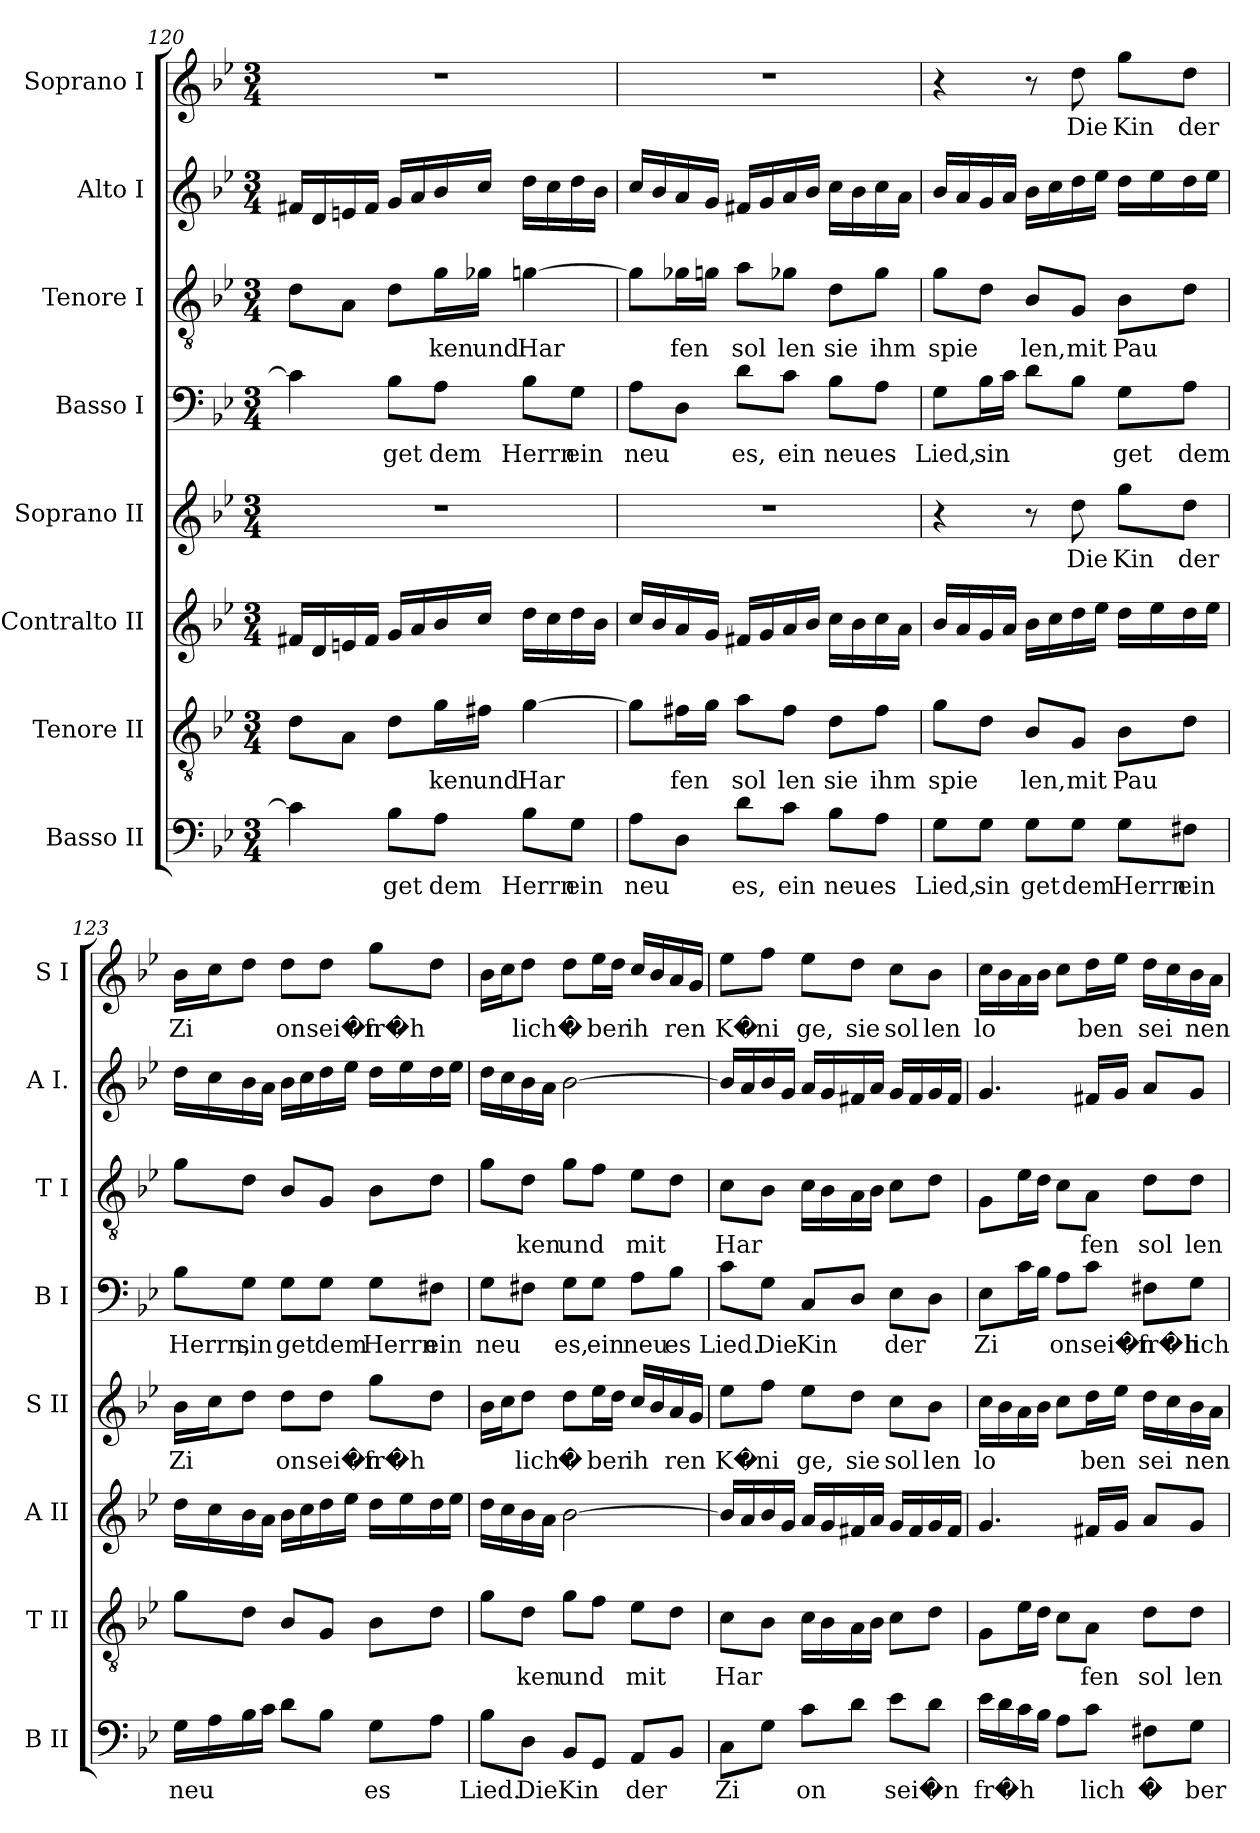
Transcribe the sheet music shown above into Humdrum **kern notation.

**kern	**text	**kern	**text	**kern	**kern	**text	**kern	**text	**kern	**text	**kern	**kern	**text
*part8	*part8	*part7	*part7	*part6	*part5	*part5	*part4	*part4	*part3	*part3	*part2	*part1	*part1
*staff8	*staff8	*staff7	*staff7	*staff6	*staff5	*staff5	*staff4	*staff4	*staff3	*staff3	*staff2	*staff1	*staff1
*I"Basso II	*	*I"Tenore II	*	*I"Contralto II	*I"Soprano II	*	*I"Basso I	*	*I"Tenore I	*	*I"Alto I	*I"Soprano I	*
*I'B II	*	*I'T II	*	*I'A II	*I'S II	*	*I'B I	*	*I'T I	*	*I'A I.	*I'S I	*
*clefF4	*	*clefGv2	*	*clefG2	*clefG2	*	*clefF4	*	*clefGv2	*	*clefG2	*clefG2	*
*k[b-e-]	*	*k[b-e-]	*	*k[b-e-]	*k[b-e-]	*	*k[b-e-]	*	*k[b-e-]	*	*k[b-e-]	*k[b-e-]	*
*M3/4	*	*M3/4	*	*M3/4	*M3/4	*	*M3/4	*	*M3/4	*	*M3/4	*M3/4	*
=120	=120	=120	=120	=120	=120	=120	=120	=120	=120	=120	=120	=120	=120
4c\]	.	8d\L	.	16f#X/LL	2.r	.	4c\]	.	8d\L	.	16f#X/LL	2.r	.
.	.	.	.	16d/	.	.	.	.	.	.	16d/	.	.
.	.	8A\J	.	16en/	.	.	.	.	8A\J	.	16en/	.	.
.	.	.	.	16f#/JJ	.	.	.	.	.	.	16f#/JJ	.	.
!	!LO:LY:b	!	!	!	!	!	!	!LO:LY:b	!	!	!	!	!
8B-\L	get	8d\L	.	16g/LL	.	.	8B-\L	get	8d\L	.	16g/LL	.	.
.	.	.	.	16a/	.	.	.	.	.	.	16a/	.	.
!	!LO:LY:b	!	!LO:LY:b	!	!	!	!	!LO:LY:b	!	!LO:LY:b	!	!	!
8A\J	dem	16g\L	ken	16b-/	.	.	8A\J	dem	16g\L	ken	16b-/	.	.
!	!	!	!LO:LY:b	!	!	!	!	!	!	!LO:LY:b	!	!	!
.	.	16f#X\JJ	und	16cc/JJ	.	.	.	.	16g-X\JJ	und	16cc/JJ	.	.
!	!LO:LY:b	!	!LO:LY:b	!	!	!	!	!LO:LY:b	!	!LO:LY:b	!	!	!
8B-\L	Herrn	[4g\	Har	16dd\LL	.	.	8B-\L	Herrn	[4gn\	Har	16dd\LL	.	.
.	.	.	.	16cc\	.	.	.	.	.	.	16cc\	.	.
!	!LO:LY:b	!	!	!	!	!	!	!LO:LY:b	!	!	!	!	!
8G\J	ein	.	.	16dd\	.	.	8G\J	ein	.	.	16dd\	.	.
.	.	.	.	16b-\JJ	.	.	.	.	.	.	16b-\JJ	.	.
=121	=121	=121	=121	=121	=121	=121	=121	=121	=121	=121	=121	=121	=121
!	!LO:LY:b	!	!	!	!	!	!	!LO:LY:b	!	!	!	!	!
8A\L	neu	8g\L]	.	16cc/LL	2.r	.	8A\L	neu	8g\L]	.	16cc/LL	2.r	.
.	.	.	.	16b-/	.	.	.	.	.	.	16b-/	.	.
!	!	!	!LO:LY:b	!	!	!	!	!	!	!LO:LY:b	!	!	!
8D\J	.	16f#X\L	fen	16a/	.	.	8D\J	.	16g-X\L	fen	16a/	.	.
.	.	16g\JJ	.	16g/JJ	.	.	.	.	16gn\JJ	.	16g/JJ	.	.
!	!LO:LY:b	!	!LO:LY:b	!	!	!	!	!LO:LY:b	!	!LO:LY:b	!	!	!
8d\L	es,	8a\L	sol	16f#X/LL	.	.	8d\L	es,	8a\L	sol	16f#X/LL	.	.
.	.	.	.	16g/	.	.	.	.	.	.	16g/	.	.
!	!LO:LY:b	!	!LO:LY:b	!	!	!	!	!LO:LY:b	!	!LO:LY:b	!	!	!
8c\J	ein	8f#\J	len	16a/	.	.	8c\J	ein	8g-X\J	len	16a/	.	.
.	.	.	.	16b-/JJ	.	.	.	.	.	.	16b-/JJ	.	.
!	!LO:LY:b	!	!LO:LY:b	!	!	!	!	!LO:LY:b	!	!LO:LY:b	!	!	!
8B-\L	neu	8d\L	sie	16cc\LL	.	.	8B-\L	neu	8d\L	sie	16cc\LL	.	.
.	.	.	.	16b-\	.	.	.	.	.	.	16b-\	.	.
!	!LO:LY:b	!	!LO:LY:b	!	!	!	!	!LO:LY:b	!	!LO:LY:b	!	!	!
8A\J	es	8f#\J	ihm	16cc\	.	.	8A\J	es	8g-\J	ihm	16cc\	.	.
.	.	.	.	16a\JJ	.	.	.	.	.	.	16a\JJ	.	.
!!LO:PB:g=z
=122	=122	=122	=122	=122	=122	=122	=122	=122	=122	=122	=122	=122	=122
!	!LO:LY:b	!	!LO:LY:b	!	!	!	!	!LO:LY:b	!	!LO:LY:b	!	!	!
8G\L	Lied,	8g\L	spie	16b-/LL	4r	.	8G\L	Lied,	8g\L	spie	16b-/LL	4r	.
.	.	.	.	16a/	.	.	.	.	.	.	16a/	.	.
!	!LO:LY:b	!	!	!	!	!	!	!LO:LY:b	!	!	!	!	!
8G\J	sin	8d\J	.	16g/	.	.	16B-\L	sin	8d\J	.	16g/	.	.
.	.	.	.	16a/JJ	.	.	16c\JJ	.	.	.	16a/JJ	.	.
!	!LO:LY:b	!	!LO:LY:b	!	!	!	!	!	!	!LO:LY:b	!	!	!
8G\L	get	8B-/L	len,	16b-\LL	8r	.	8d\L	.	8B-/L	len,	16b-\LL	8r	.
.	.	.	.	16cc\	.	.	.	.	.	.	16cc\	.	.
!	!LO:LY:b	!	!LO:LY:b	!	!	!LO:LY:b	!	!	!	!LO:LY:b	!	!	!LO:LY:b
8G\J	dem	8G/J	mit	16dd\	8dd\	Die	8B-\J	.	8G/J	mit	16dd\	8dd\	Die
.	.	.	.	16ee-\JJ	.	.	.	.	.	.	16ee-\JJ	.	.
!	!LO:LY:b	!	!LO:LY:b	!	!	!LO:LY:b	!	!LO:LY:b	!	!LO:LY:b	!	!	!LO:LY:b
8G\L	Herrn	8B-\L	Pau	16dd\LL	8gg\L	Kin	8G\L	get	8B-\L	Pau	16dd\LL	8gg\L	Kin
.	.	.	.	16ee-\	.	.	.	.	.	.	16ee-\	.	.
!	!LO:LY:b	!	!	!	!	!LO:LY:b	!	!LO:LY:b	!	!	!	!	!LO:LY:b
8F#X\J	ein	8d\J	.	16dd\	8dd\J	der	8A\J	dem	8d\J	.	16dd\	8dd\J	der
.	.	.	.	16ee-\JJ	.	.	.	.	.	.	16ee-\JJ	.	.
=123	=123	=123	=123	=123	=123	=123	=123	=123	=123	=123	=123	=123	=123
!	!LO:LY:b	!	!	!	!	!LO:LY:b	!	!LO:LY:b	!	!	!	!	!LO:LY:b
16G\LL	neu	8g\L	.	16dd\LL	16b-\LL	Zi	8B-\L	Herrn,	8g\L	.	16dd\LL	16b-\LL	Zi
16A\	.	.	.	16cc\	16cc\J	.	.	.	.	.	16cc\	16cc\J	.
!	!	!	!	!	!	!	!	!LO:LY:b	!	!	!	!	!
16B-\	.	8d\J	.	16b-\	8dd\J	.	8G\J	sin	8d\J	.	16b-\	8dd\J	.
16c\JJ	.	.	.	16a\JJ	.	.	.	.	.	.	16a\JJ	.	.
!	!	!	!	!	!	!LO:LY:b	!	!LO:LY:b	!	!	!	!	!LO:LY:b
8d\L	.	8B-/L	.	16b-\LL	8dd\L	on	8G\L	get	8B-/L	.	16b-\LL	8dd\L	on
.	.	.	.	16cc\	.	.	.	.	.	.	16cc\	.	.
!	!	!	!	!	!	!LO:LY:b	!	!LO:LY:b	!	!	!	!	!LO:LY:b
8B-\J	.	8G/J	.	16dd\	8dd\J	sei�n	8G\J	dem	8G/J	.	16dd\	8dd\J	sei�n
.	.	.	.	16ee-\JJ	.	.	.	.	.	.	16ee-\JJ	.	.
!	!LO:LY:b	!	!	!	!	!LO:LY:b	!	!LO:LY:b	!	!	!	!	!LO:LY:b
8G\L	es	8B-\L	.	16dd\LL	8gg\L	fr�h	8G\L	Herrn	8B-\L	.	16dd\LL	8gg\L	fr�h
.	.	.	.	16ee-\	.	.	.	.	.	.	16ee-\	.	.
!	!	!	!	!	!	!	!	!LO:LY:b	!	!	!	!	!
8A\J	.	8d\J	.	16dd\	8dd\J	.	8F#X\J	ein	8d\J	.	16dd\	8dd\J	.
.	.	.	.	16ee-\JJ	.	.	.	.	.	.	16ee-\JJ	.	.
=124	=124	=124	=124	=124	=124	=124	=124	=124	=124	=124	=124	=124	=124
!	!LO:LY:b	!	!	!	!	!	!	!LO:LY:b	!	!	!	!	!
8B-\L	Lied.	8g\L	.	16dd\LL	16b-\LL	.	8G\L	neu	8g\L	.	16dd\LL	16b-\LL	.
.	.	.	.	16cc\	16cc\J	.	.	.	.	.	16cc\	16cc\J	.
!	!LO:LY:b	!	!LO:LY:b	!	!	!LO:LY:b	!	!	!	!LO:LY:b	!	!	!LO:LY:b
8D\J	Die	8d\J	ken	16b-\	8dd\J	lich	8F#X\J	.	8d\J	ken	16b-\	8dd\J	lich
.	.	.	.	16a\JJ	.	.	.	.	.	.	16a\JJ	.	.
!	!LO:LY:b	!	!LO:LY:b	!	!	!LO:LY:b	!	!LO:LY:b	!	!LO:LY:b	!	!	!LO:LY:b
8BB-/L	Kin	8g\L	und	[2b-\	8dd\L	�	8G\L	es,	8g\L	und	[2b-\	8dd\L	�
!	!	!	!	!	!	!LO:LY:b	!	!LO:LY:b	!	!	!	!	!LO:LY:b
8GG/J	.	8f\J	.	.	16ee-\L	ber	8G\J	ein	8f\J	.	.	16ee-\L	ber
.	.	.	.	.	16dd\JJ	.	.	.	.	.	.	16dd\JJ	.
!	!LO:LY:b	!	!LO:LY:b	!	!	!LO:LY:b	!	!LO:LY:b	!	!LO:LY:b	!	!	!LO:LY:b
8AA/L	der	8e-\L	mit	.	16cc/LL	ih	8A\L	neu	8e-\L	mit	.	16cc/LL	ih
.	.	.	.	.	16b-/	.	.	.	.	.	.	16b-/	.
!	!	!	!	!	!	!LO:LY:b	!	!LO:LY:b	!	!	!	!	!LO:LY:b
8BB-/J	.	8d\J	.	.	16a/	ren	8B-\J	es	8d\J	.	.	16a/	ren
.	.	.	.	.	16g/JJ	.	.	.	.	.	.	16g/JJ	.
!!LO:PB:g=z
=125	=125	=125	=125	=125	=125	=125	=125	=125	=125	=125	=125	=125	=125
!	!LO:LY:b	!	!LO:LY:b	!	!	!LO:LY:b	!	!LO:LY:b	!	!LO:LY:b	!	!	!LO:LY:b
8C\L	Zi	8c\L	Har	16b-/LL]	8ee-\L	K�	8c\L	Lied.	8c\L	Har	16b-/LL]	8ee-\L	K�
.	.	.	.	16a/	.	.	.	.	.	.	16a/	.	.
!	!	!	!	!	!	!LO:LY:b	!	!LO:LY:b	!	!	!	!	!LO:LY:b
8G\J	.	8B-\J	.	16b-/	8ff\J	ni	8G\J	Die	8B-\J	.	16b-/	8ff\J	ni
.	.	.	.	16g/JJ	.	.	.	.	.	.	16g/JJ	.	.
!	!LO:LY:b	!	!	!	!	!LO:LY:b	!	!LO:LY:b	!	!	!	!	!LO:LY:b
8c\L	on	16c\LL	.	16a/LL	8ee-\L	ge,	8C/L	Kin	16c\LL	.	16a/LL	8ee-\L	ge,
.	.	16B-\	.	16g/	.	.	.	.	16B-\	.	16g/	.	.
!	!	!	!	!	!	!LO:LY:b	!	!	!	!	!	!	!LO:LY:b
8d\J	.	16A\	.	16f#X/	8dd\J	sie	8D/J	.	16A\	.	16f#X/	8dd\J	sie
.	.	16B-\JJ	.	16a/JJ	.	.	.	.	16B-\JJ	.	16a/JJ	.	.
!	!LO:LY:b	!	!	!	!	!LO:LY:b	!	!LO:LY:b	!	!	!	!	!LO:LY:b
8e-\L	sei�n	8c\L	.	16g/LL	8cc\L	sol	8E-\L	der	8c\L	.	16g/LL	8cc\L	sol
.	.	.	.	16f#/	.	.	.	.	.	.	16f#/	.	.
!	!	!	!	!	!	!LO:LY:b	!	!	!	!	!	!	!LO:LY:b
8d\J	.	8d\J	.	16g/	8b-\J	len	8D\J	.	8d\J	.	16g/	8b-\J	len
.	.	.	.	16f#/JJ	.	.	.	.	.	.	16f#/JJ	.	.
=126	=126	=126	=126	=126	=126	=126	=126	=126	=126	=126	=126	=126	=126
!	!LO:LY:b	!	!	!	!	!LO:LY:b	!	!LO:LY:b	!	!	!	!	!LO:LY:b
16e-\LL	fr�h	8G\L	.	4.g/	16cc\LL	lo	8E-\L	Zi	8G\L	.	4.g/	16cc\LL	lo
16d\	.	.	.	.	16b-\	.	.	.	.	.	.	16b-\	.
16c\	.	16e-\L	.	.	16a\	.	16c\L	.	16e-\L	.	.	16a\	.
16B-\JJ	.	16d\JJ	.	.	16b-\JJ	.	16B-\JJ	.	16d\JJ	.	.	16b-\JJ	.
!	!	!	!	!	!	!	!	!LO:LY:b	!	!	!	!	!
8A\L	.	8c\L	.	.	8cc\L	.	8A\L	on	8c\L	.	.	8cc\L	.
!	!LO:LY:b	!	!LO:LY:b	!	!	!LO:LY:b	!	!LO:LY:b	!	!LO:LY:b	!	!	!LO:LY:b
8c\J	lich	8A\J	fen	16f#X/LL	16dd\L	ben	8c\J	sei�n	8A\J	fen	16f#X/LL	16dd\L	ben
.	.	.	.	16g/JJ	16ee-\JJ	.	.	.	.	.	16g/JJ	16ee-\JJ	.
!	!LO:LY:b	!	!LO:LY:b	!	!	!LO:LY:b	!	!LO:LY:b	!	!LO:LY:b	!	!	!LO:LY:b
8F#X\L	�	8d\L	sol	8a/L	16dd\LL	sei	8F#X\L	fr�h	8d\L	sol	8a/L	16dd\LL	sei
.	.	.	.	.	16cc\	.	.	.	.	.	.	16cc\	.
!	!LO:LY:b	!	!LO:LY:b	!	!	!LO:LY:b	!	!LO:LY:b	!	!LO:LY:b	!	!	!LO:LY:b
8G\J	ber	8d\J	len	8g/J	16b-\	nen	8G\J	lich	8d\J	len	8g/J	16b-\	nen
.	.	.	.	.	16a\JJ	.	.	.	.	.	.	16a\JJ	.
=	=	=	=	=	=	=	=	=	=	=	=	=	=
*-	*-	*-	*-	*-	*-	*-	*-	*-	*-	*-	*-	*-	*-
